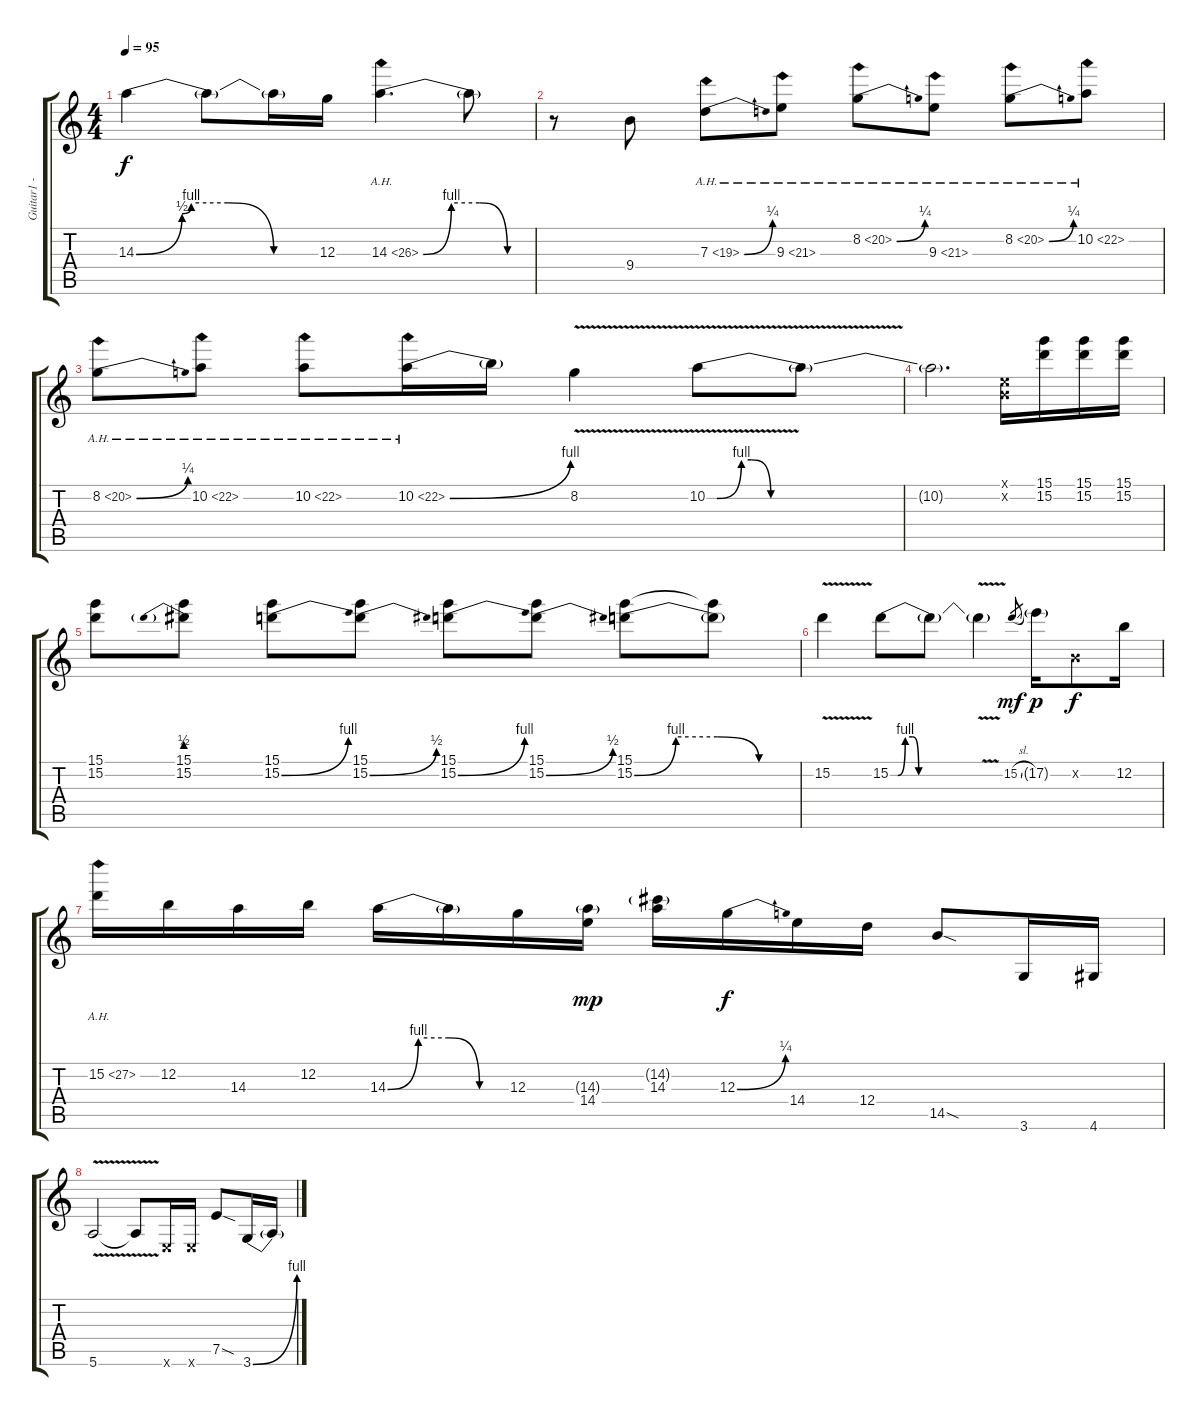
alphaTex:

\track ("Guitar1 - David Gilmour (effect1)" "Guitar1 - ") {instrument distortionguitar}
\staff {score tabs}
\tuning (E4 B3 G3 D3 A2 E2) {hide}
\ts (4 4)
\tempo 95
\clef g2
\ks c
14.3{be (custom 0 0 15 2 18 4 30 4 45 0 60 0)}.4{dy f} 14.3{t}.8 14.3{t}.16 12.3.16 14.3{be (custom 0 0 15 4 30 4 45 0 60 0) ah 12}.4{d} 14.3{t}.8 |
r.8 9.4.8 7.3{be (bend 0 0 60 1) ah 12}.8 9.3{ah 12}.8 8.2{be (bend 0 0 60 1) ah 12}.8 9.3{ah 12}.8 8.2{be (bend 0 0 60 1) ah 12}.8 10.2{ah 12}.8 |
8.2{be (bend 0 0 60 1) ah 12}.8 10.2{ah 12}.8 10.2{ah 12}.8 10.2{be (bend 0 0 60 4) ah 12}.16 10.2{t}.16 8.2{v}.4 10.2{be (custom 0 0 2 0 7 4 9 4 13 0 45 0 60 0) v}.8 10.2{t}.8 |
10.2{t}.2{d} (0.1{x} 0.2{x}).16 (15.1 15.2).16 (15.1 15.2).16 (15.1 15.2).16 |
(15.1 15.2).8 (15.1 15.2{be (prebend 0 2 60 2)}).8 (15.1 15.2{be (bend 0 0 60 4)}).8 (15.1 15.2{be (bend 0 0 60 2)}).8 (15.1 15.2{be (bend 0 0 60 4)}).8 (15.1 15.2{be (bend 0 0 60 2)}).8 (15.1 15.2{be (custom 0 0 15 4 30 4 45 0 60 0)}).8 (15.1{t} 15.2{t}).8 |
15.2{v}.4 15.2{be (custom 0 0 5 0 10 4 15 4 19 0 60 0)}.8 15.2{t}.8 15.2{v t}.4 15.2{sl}.8{gr dy mf} 17.2{g}.16{dy p} 0.2{x}.8{dy f} 12.2.16 |
15.2{ah 12}.16 12.2.16 14.3.16 12.2.16 14.3{be (custom 0 0 15 4 30 4 45 0 60 0)}.16 14.3{t}.16 12.3.16 (14.3{g} 14.4).16{dy mp} (14.2{g} 14.3).16 12.3{be (bend 0 0 60 1)}.16{dy f} 14.4.16 12.4.16 14.5{sod}.8 3.6.16 4.6.16 |
5.6{v}.2 5.6{t}.8 0.6{x}.16 0.6{x}.16 7.5{sod}.8 3.6{be (bend 0 0 60 4)}.16 3.6{t}.16
